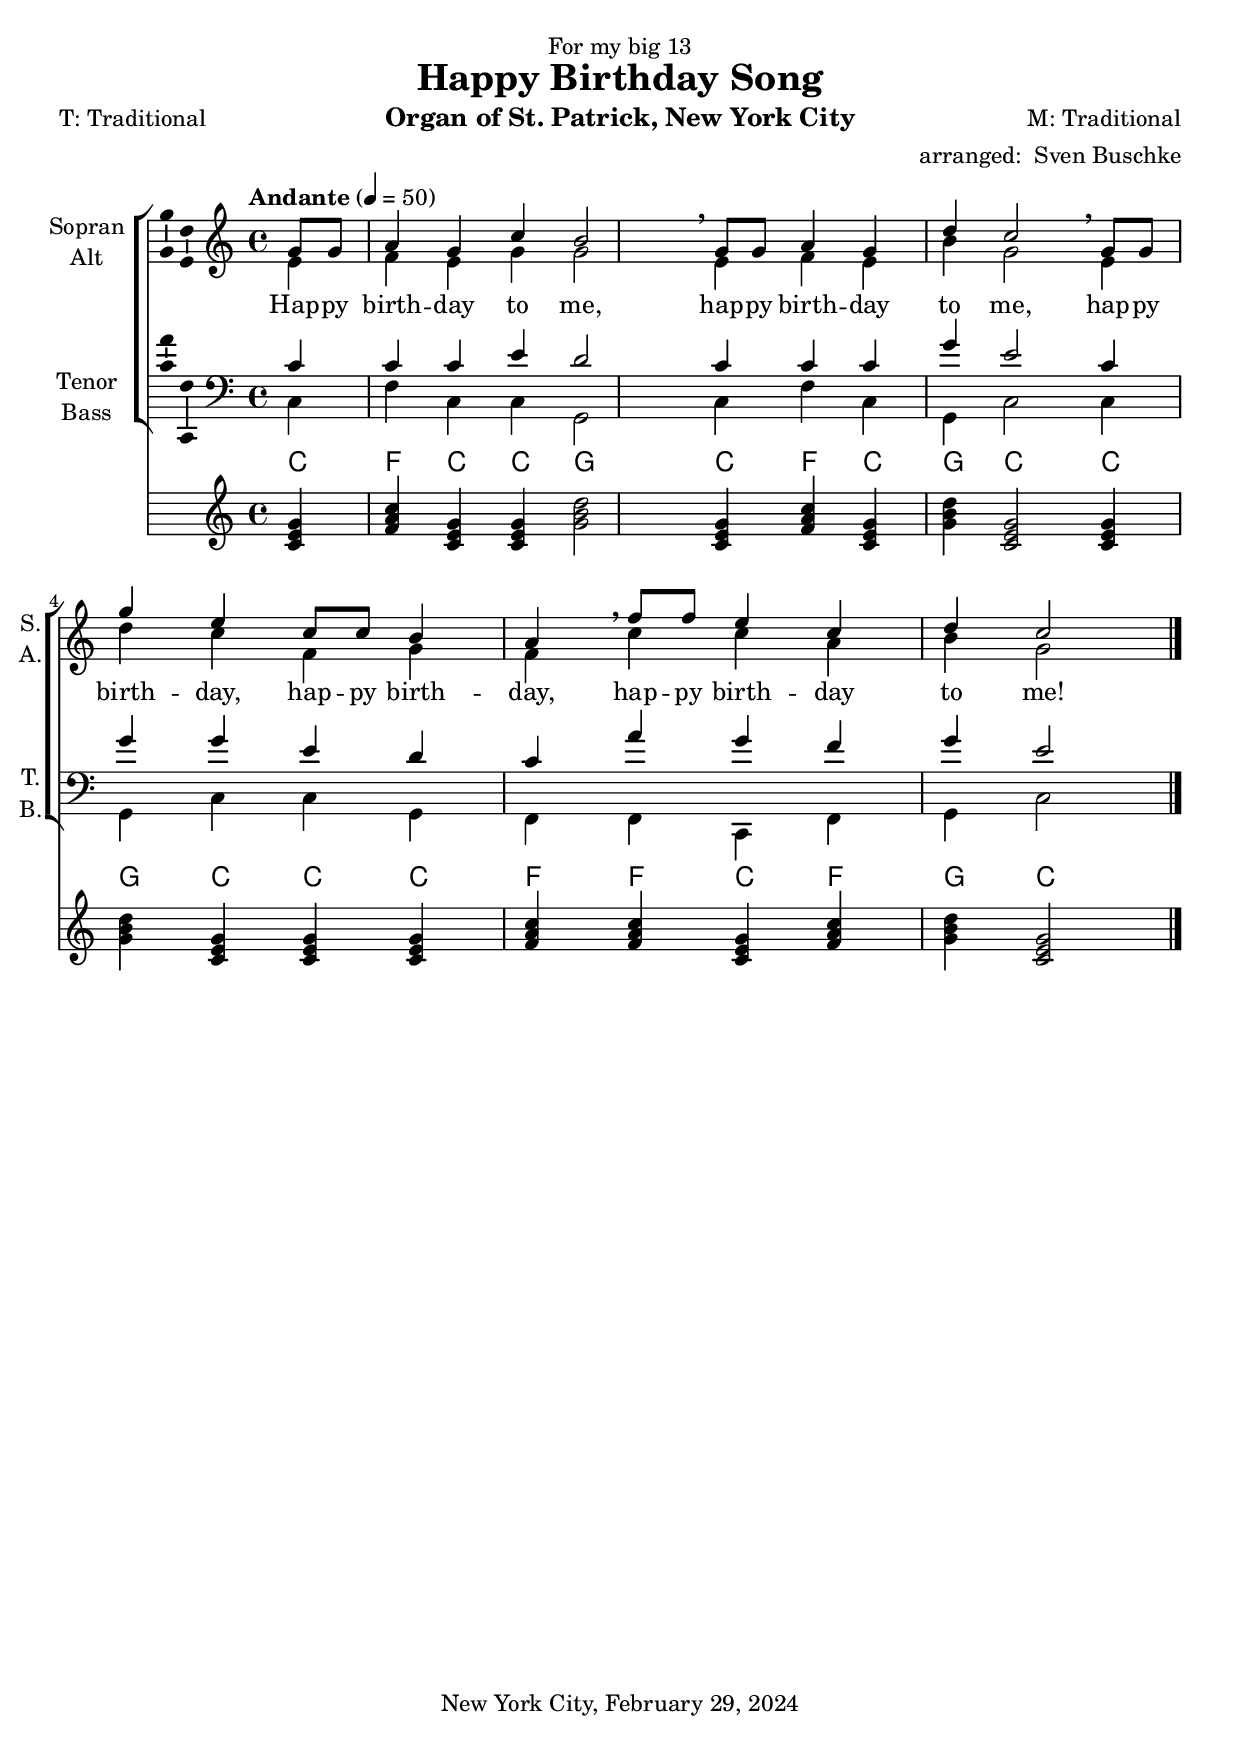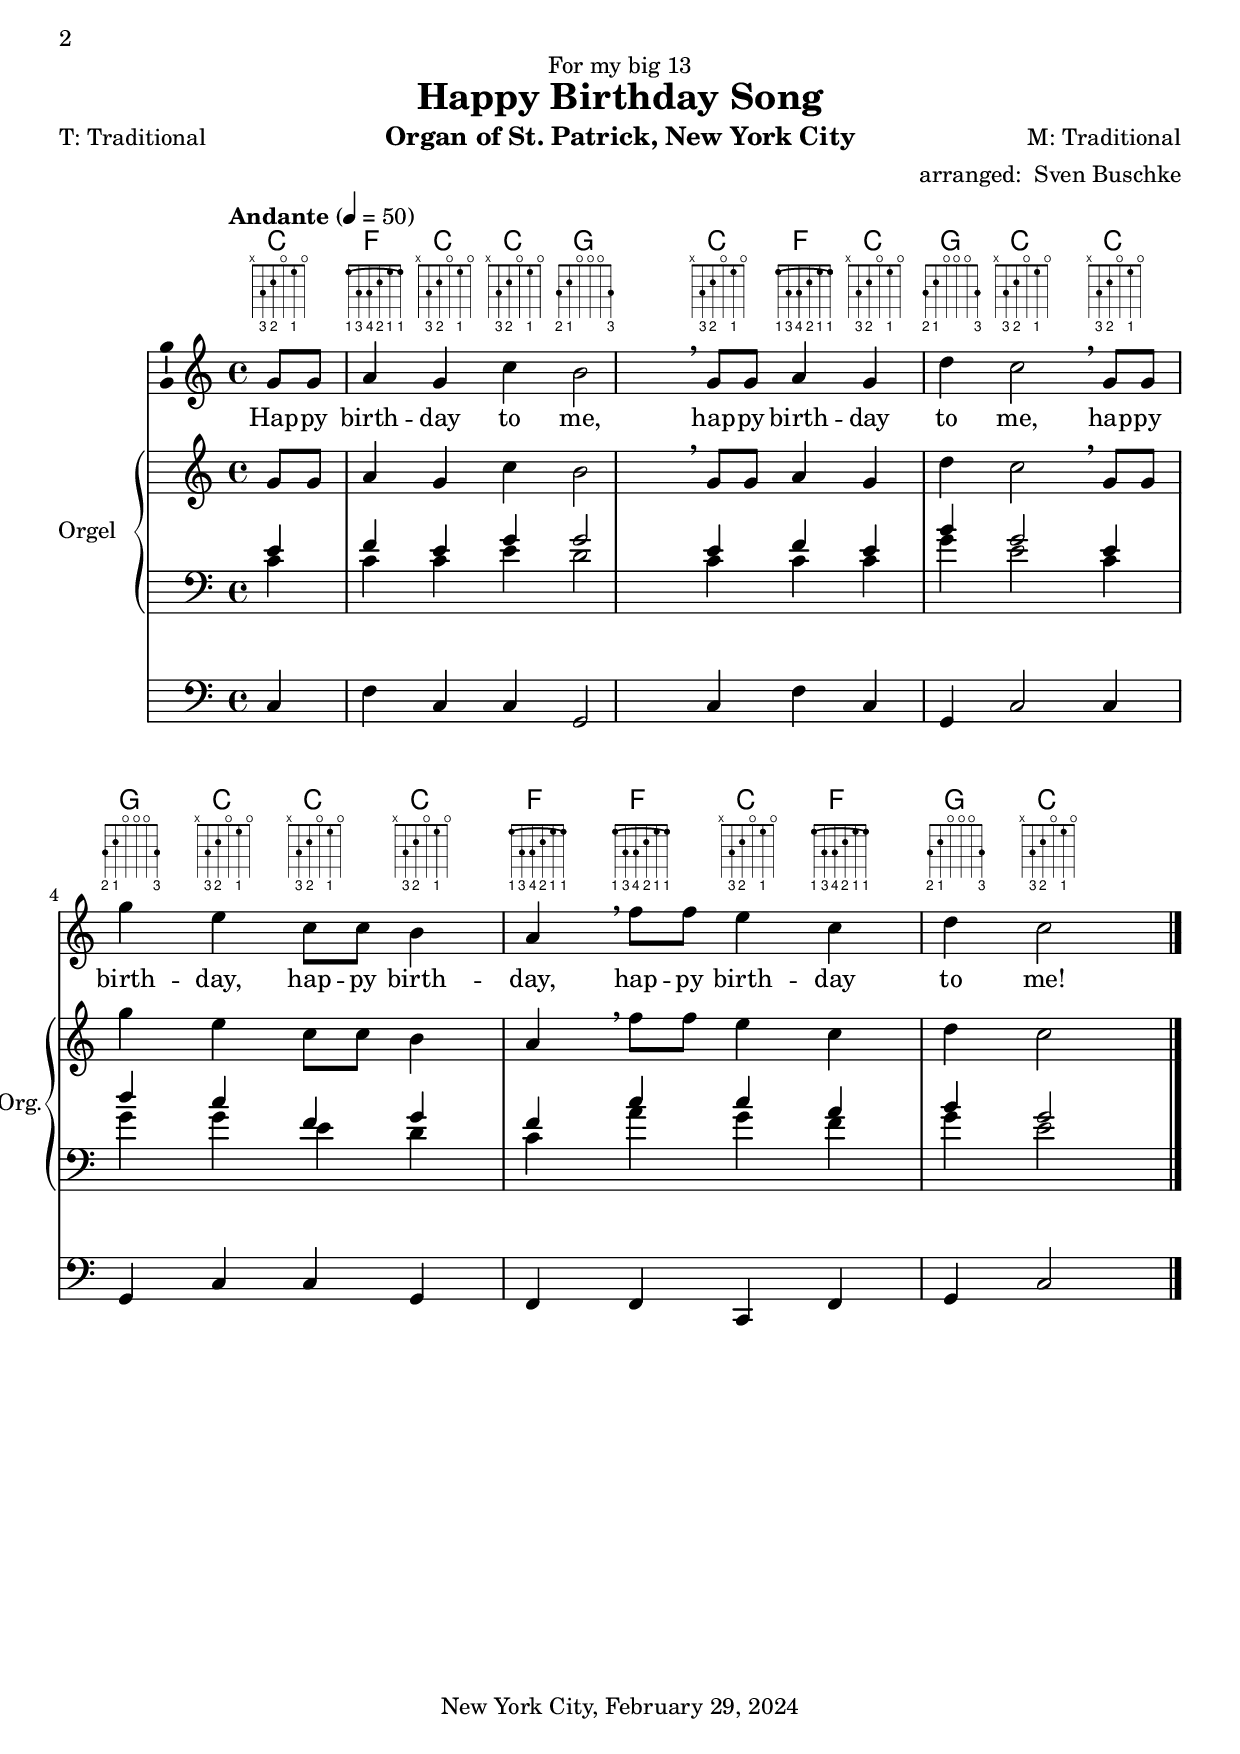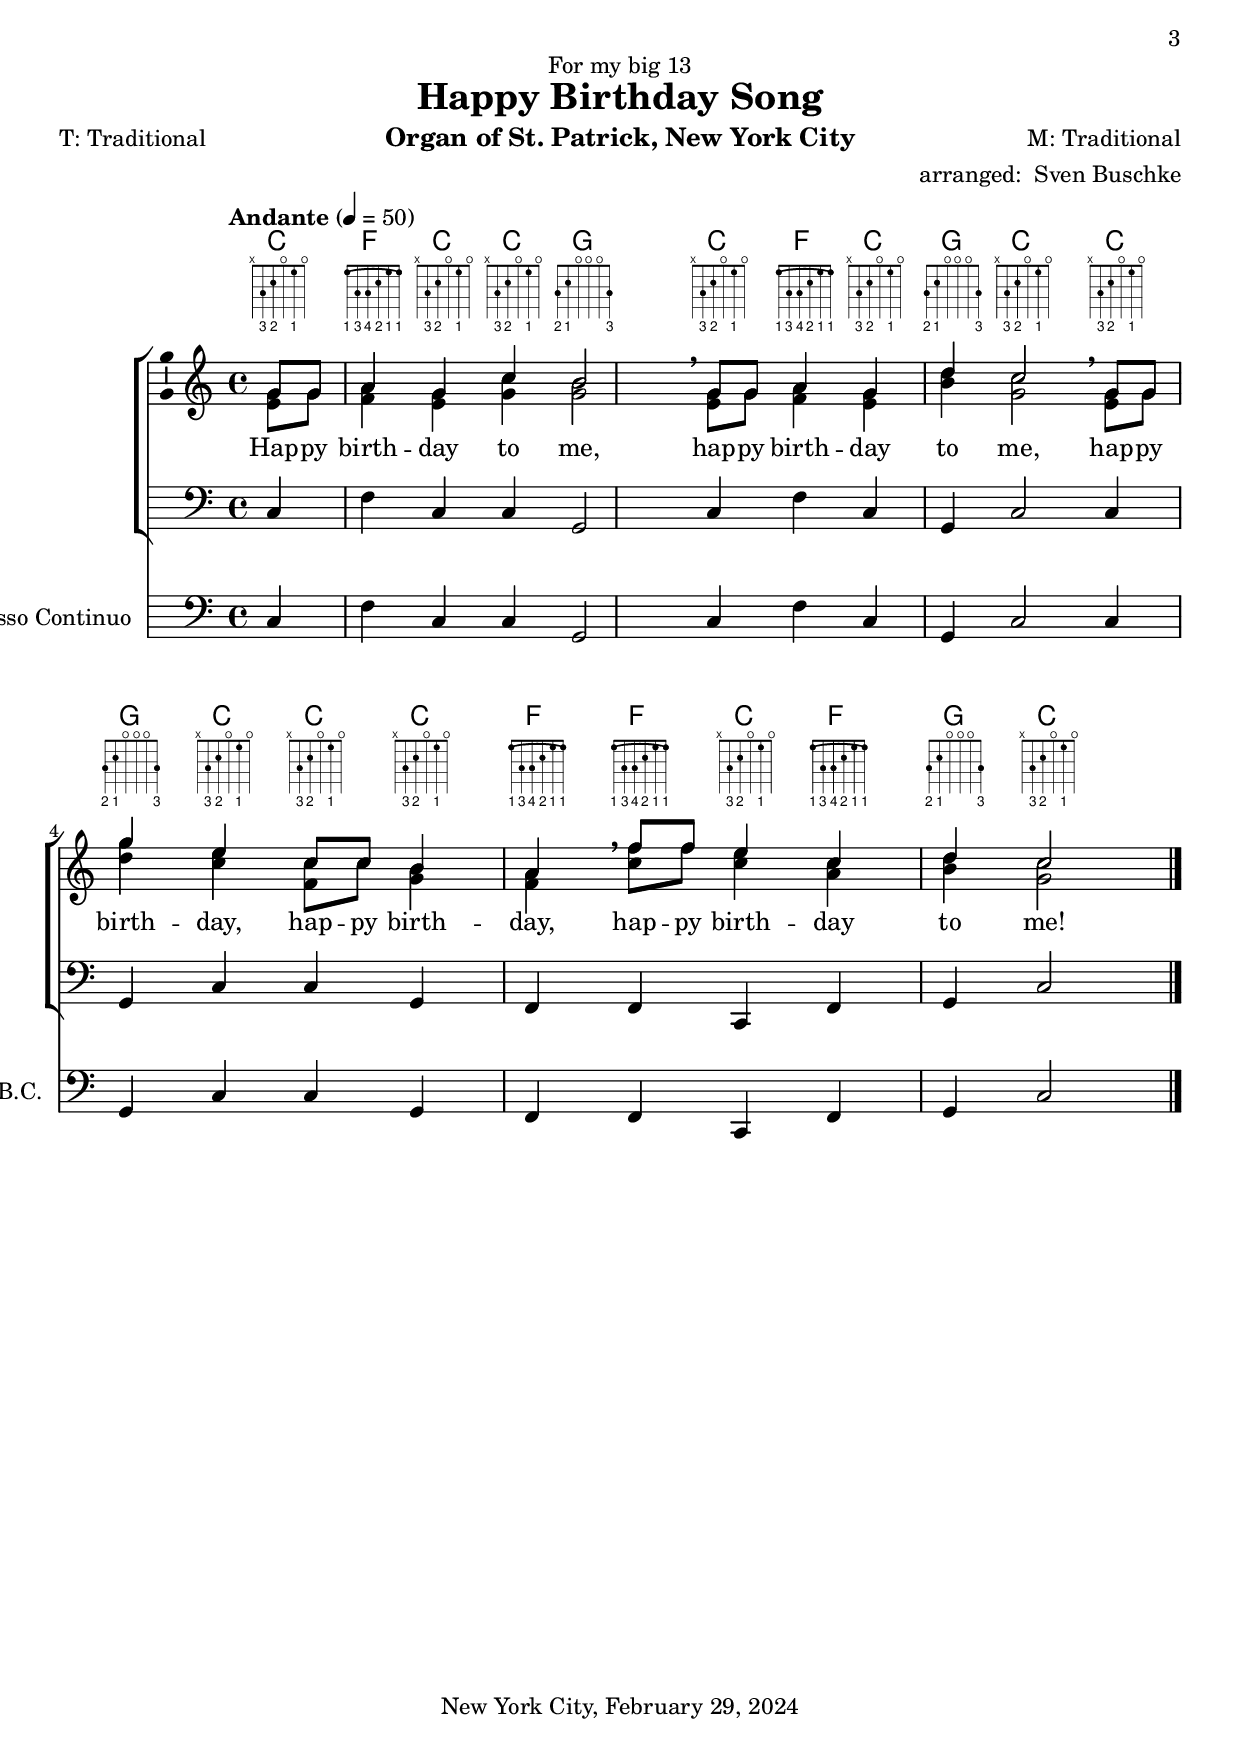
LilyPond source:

\version "2.24.3"
\language "english"

\include "predefined-guitar-fretboards.ly"

\header {
  dedication = "For my big 13"
  title = "Happy Birthday Song"
  subtitle = ""
  subsubtitle = ""
  instrument = "Organ of St. Patrick, New York City"
  composer = "M: Traditional"
  arranger = \markup { "arranged: " \with-url #"mailto:sven@buschke.com" "Sven Buschke" }
  poet = "T: Traditional"
  meter = ""
  piece = ""
  opus = ""
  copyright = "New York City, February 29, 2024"
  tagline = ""
}

\paper {
  #(set-paper-size "a4")
}

global = {
  \key c \major
  \time 4/4
  \tempo "Andante" 4=50
}

scoreASoprano = \relative c'' {
  \global
  % Music follows here.
  \partial 4
  g8 g
  a4 g c b2\breathe
  g8 g
  a4 g d' c2\breathe
  g8 g g'4 e c8 c b4 a\breathe
  f'8 f e4 c d c2
  \bar "|."   
}

scoreAAlto = \relative c' {
  \global
  % Music follows here.
  \partial 4
  e4
  f e g g2
  e4 f e b' g2
  e4 d' c f, g f
  c' c a b g2    
}

scoreATenor = \relative c' {
  \global
  % Music follows here.
  \partial 4
  c4
  c c e d2
  c4 c c g' e2
  c4 g' g e d c
  a' g f g e2    
}

scoreABass = \relative c {
  \global
  % Music follows here.
  \partial 4
  c4
  f c c g2
  c4 f c g c2
  c4 g c c g f
  f c f g c2     
}

scoreAVerse = \lyricmode {
  % Lyrics follow here.
  Hap -- py birth -- day to me,
  hap -- py birth -- day to me,
  hap -- py birth -- day, hap -- py birth -- day,
  hap -- py birth -- day to me!    
}

scoreARehearsalMidi = #
(define-music-function
 (parser location name midiInstrument lyrics) (string? string? ly:music?)
 #{
   \unfoldRepeats <<
     \new Staff = "soprano" \new Voice = "soprano" { \scoreASoprano }
     \new Staff = "alto" \new Voice = "alto" { \scoreAAlto }
     \new Staff = "tenor" \new Voice = "tenor" { \scoreATenor }
     \new Staff = "bass" \new Voice = "bass" { \scoreABass }
     \context Staff = $name {
       \set Score.midiMinimumVolume = #0.5
       \set Score.midiMaximumVolume = #0.5
       \set Score.tempoWholesPerMinute = #(ly:make-moment 100 4)
       \set Staff.midiMinimumVolume = #0.8
       \set Staff.midiMaximumVolume = #1.0
       \set Staff.midiInstrument = $midiInstrument
     }
     \new Lyrics \with {
       alignBelowContext = $name
     } \lyricsto $name $lyrics
   >>
 #})

scoreAFigBass = \figuremode {
  \global
  % Figures follow here.
  \partial 4
}

scoreAChordNames = \chordmode {
  \global
  % Chords follow here.
  \partial 4
  c4 f c c g2
  c4 f c g c2
  c4 g c c c f
  f c f g c2      
}

scoreAChoirPart = \new ChoirStaff <<
  \new Staff \with {
    midiInstrument = "choir aahs"
    instrumentName = \markup \center-column { "Sopran" "Alt" }
    shortInstrumentName = \markup \center-column { "S." "A." }
  } <<
    \new Voice = "soprano" \with {
      \consists "Ambitus_engraver"
    } { \voiceOne \scoreASoprano }
    \new Voice = "alto" \with {
      \consists "Ambitus_engraver"
      \override Ambitus #'X-offset = #2.0
    } { \voiceTwo \scoreAAlto }
  >>
  \new Lyrics \with {
    \override VerticalAxisGroup #'staff-affinity = #CENTER
  } \lyricsto "soprano" \scoreAVerse
  \new Staff \with {
    midiInstrument = "choir aahs"
    instrumentName = \markup \center-column { "Tenor" "Bass" }
    shortInstrumentName = \markup \center-column { "T." "B." }
  } <<
    \clef bass
    \new Voice = "tenor" \with {
      \consists "Ambitus_engraver"
    } { \voiceOne \scoreATenor }
    \new Voice = "bass" \with {
      \consists "Ambitus_engraver"
      \override Ambitus #'X-offset = #2.0
    } { \voiceTwo \scoreABass }
  >>
>>

scoreABassFiguresPart = \new FiguredBass \with {
  useBassFigureExtenders = ##t
} \scoreAFigBass

scoreAChordsPart = <<
  \new ChordNames \scoreAChordNames
  \new Voice \scoreAChordNames
%   \new FretBoards \scoreAChordNames
>>

\bookpart {
  \score {
    <<
      \scoreAChoirPart
      \scoreABassFiguresPart
      \scoreAChordsPart
    >>
    \layout { }
    \midi { }
  }
}

% Rehearsal MIDI files:
\book {
  \bookOutputSuffix "soprano"
  \score {
    \scoreARehearsalMidi "soprano" "soprano sax" \scoreAVerse
    \midi { }
  }
}

\book {
  \bookOutputSuffix "alto"
  \score {
    \scoreARehearsalMidi "alto" "soprano sax" \scoreAVerse
    \midi { }
  }
}

\book {
  \bookOutputSuffix "tenor"
  \score {
    \scoreARehearsalMidi "tenor" "tenor sax" \scoreAVerse
    \midi { }
  }
}

\book {
  \bookOutputSuffix "bass"
  \score {
    \scoreARehearsalMidi "bass" "tenor sax" \scoreAVerse
    \midi { }
  }
}


scoreBChordNames = \chordmode {
  \global
  % Chords follow here.
  \scoreAChordNames
}

scoreBMelody = \relative c'' {
  \global
  % Music follows here.
  \scoreASoprano
}

scoreBVerse = \lyricmode {
  % Lyrics follow here.
  \scoreAVerse
}

scoreBRight = \relative c'' {
  \global
  % Music follows here.
  \scoreASoprano
}

scoreBLeftOne = \relative c' {
  \global
  % Music follows here.
  \scoreAAlto
}

scoreBLeftTwo = \relative c' {
  \global
  % Music follows here.
  \scoreATenor
}

scoreBPedal = \relative c {
  \global
  % Music follows here.
  \scoreABass
}

scoreBFigBass = \figuremode {
  \global
  % Figures follow here.
  \scoreABassFiguresPart
}

scoreBLeadSheetPart = <<
  \new ChordNames \scoreBChordNames
  \new FretBoards \scoreBChordNames
  \new Staff \with {
    \consists "Ambitus_engraver"
  } { \scoreBMelody }
  \addlyrics { \scoreBVerse }
>>

scoreBOrganPart = <<
  \new PianoStaff \with {
    instrumentName = "Orgel"
    shortInstrumentName = "Org."
  } <<
    \new Staff = "right" \with {
      midiInstrument = "church organ"
    } \scoreBRight
    \new Staff = "left" \with {
      midiInstrument = "church organ"
    } { \clef bass << \scoreBLeftOne \\ \scoreBLeftTwo >> }
  >>
  \new Staff = "pedal" \with {
    midiInstrument = "church organ"
  } { \clef bass \scoreBPedal }
>>

scoreBBassFiguresPart = \new FiguredBass \with {
  useBassFigureExtenders = ##t
} \scoreBFigBass

\bookpart {
  \score {
    <<
      \scoreBLeadSheetPart
      \scoreBOrganPart
      \scoreBBassFiguresPart
    >>
    \layout { }
    \midi { }
  }
}

scoreCChordNames = \chordmode {
  \global
  % Chords follow here.
  \scoreAChordNames
}

scoreCMelody = \relative c'' {
  \global
  % Music follows here.
  \scoreASoprano
}

scoreCAccRight = \relative c' {
  \global
  % Music follows here.
  <<\scoreASoprano||\scoreAAlto>>
}

scoreCAccLeft = \relative c {
  \global
  % Music follows here.
  \scoreABass
}

scoreCVerse = \lyricmode {
  % Lyrics follow here.
  \scoreAVerse
}

scoreCBcMusic = \relative c {
  \global
  % Music follows here.
  \scoreABass
}

scoreCBcFigures = \figuremode {
  \global
  \override Staff.BassFigureAlignmentPositioning #'direction = #DOWN
  % Figures follow here.
  \scoreABassFiguresPart
}

scoreCLeadSheetPart = <<
  \new ChordNames \scoreCChordNames
  \new FretBoards \scoreCChordNames
  \new ChoirStaff <<
    \new Staff <<
      \new Voice = "melody" \with {
        \consists "Ambitus_engraver"
      } { \voiceOne \scoreCMelody }
      \new Voice { \voiceTwo \scoreCAccRight }
    >>
    \new Lyrics \lyricsto "melody" \scoreCVerse
    \new Staff { \clef bass \scoreCAccLeft }
  >>
>>

scoreCBassoContinuoPart = <<
  \new Staff \with {
    instrumentName = "Basso Continuo"
    shortInstrumentName = "B.C."
    midiInstrument = "cello"
  } { \clef bass \scoreCBcMusic }
  \new FiguredBass \scoreCBcFigures
>>

\bookpart {
  \score {
    <<
      \scoreCLeadSheetPart
      \scoreCBassoContinuoPart
    >>
    \layout { }
    \midi { }
  }
}
